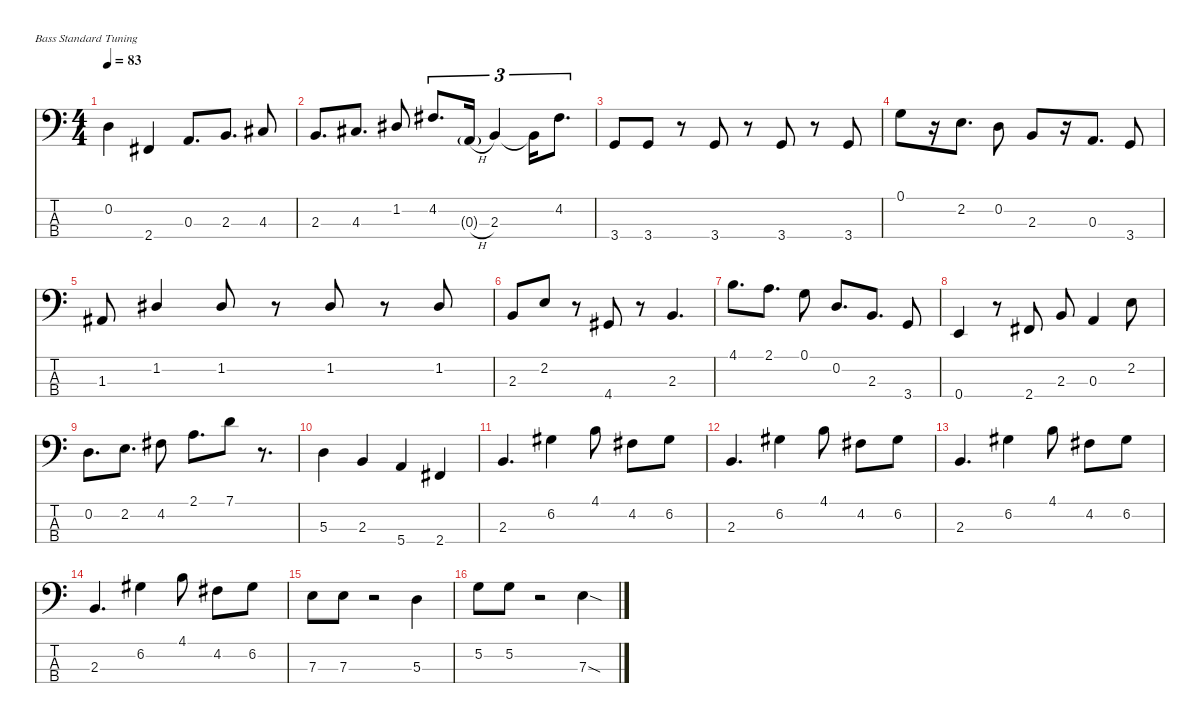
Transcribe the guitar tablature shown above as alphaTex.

\defaultSystemsLayout 4
\hideDynamics
\bracketExtendMode nobrackets
\singleTrackTrackNamePolicy hidden
\multiTrackTrackNamePolicy hidden
\firstSystemTrackNameMode fullname
\firstSystemTrackNameOrientation horizontal
\otherSystemsTrackNameOrientation horizontal
\track ("Basse" "el.bs.") {instrument electricbassfinger}
\staff {score tabs}
\tuning (G2 D2 A1 E1)
\ts (4 4)
\tempo 83
\clef f4
\ks c
0.2.4{dy f beam Down} 2.4{acc #}.4{beam Up} 0.3.8{d beam Up} 2.3.8{d beam Up} 4.3{acc #}.8{beam Up} |
2.3.8{d beam Up} 4.3{acc #}.8{d beam Up} 1.2{acc #}.8{beam Up} 4.2{acc #}.8{d tu (3 2) beam Up} 0.3{h g}.16{tu (3 2) beam Up} 2.3.4{tu (3 2) beam Up} 2.3{t}.16{tu (3 2) beam Down} 4.2{acc #}.8{d tu (3 2) beam Down} |
3.4.8{beam Up} 3.4.8{beam Up} r.8{beam Up} 3.4.8{beam Up} r.8{beam Up} 3.4.8{beam Up} r.8{beam Up} 3.4.8{beam Up} |
0.1.8{beam Down} r.16{beam Down} 2.2.8{d beam Down} 0.2.8{beam Down} 2.3.8{beam Up} r.16{beam Up} 0.3.8{d beam Up} 3.4.8{beam Up} |
1.3{acc #}.8{beam Up} 1.2{acc #}.4{beam Up} 1.2{acc #}.8{beam Up} r.8{beam Up} 1.2{acc #}.8{beam Up} r.8{beam Up} 1.2{acc #}.8{beam Up} |
2.3.8{beam Up} 2.2.8{beam Up} r.8{beam Up} 4.4{acc #}.8{beam Up} r.8{beam Up} 2.3.4{d beam Up} |
4.1.8{d beam Down} 2.1.8{d beam Down} 0.1.8{beam Down} 0.2.8{d beam Up} 2.3.8{d beam Up} 3.4.8{beam Up} |
0.4.4{beam Up} r.8{beam Up} 2.4{acc #}.8{beam Up} 2.3.8{beam Up} 0.3.4{beam Up} 2.2.8{beam Down} |
0.2.8{d beam Down} 2.2.8{d beam Down} 4.2{acc #}.8{beam Down} 2.1.8{d beam Down} 7.1.8{beam Down} r.8{d beam Down} |
5.3.4{beam Down} 2.3.4{beam Up} 5.4.4{beam Up} 2.4{acc #}.4{beam Up} |
2.3.4{d beam Up} 6.2{acc #}.4{beam Down} 4.1.8{beam Down} 4.2{acc #}.8{beam Down} 6.2{acc #}.8{beam Down} |
2.3.4{d beam Up} 6.2{acc #}.4{beam Down} 4.1.8{beam Down} 4.2{acc #}.8{beam Down} 6.2{acc #}.8{beam Down} |
2.3.4{d beam Up} 6.2{acc #}.4{beam Down} 4.1.8{beam Down} 4.2{acc #}.8{beam Down} 6.2{acc #}.8{beam Down} |
2.3.4{d beam Up} 6.2{acc #}.4{beam Down} 4.1.8{beam Down} 4.2{acc #}.8{beam Down} 6.2{acc #}.8{beam Down} |
7.3.8{beam Down} 7.3.8{beam Down} r.2{beam Down} 5.3.4{beam Down} |
5.2.8{beam Down} 5.2.8{beam Down} r.2{beam Down} 7.3{sod}.4{beam Down}
